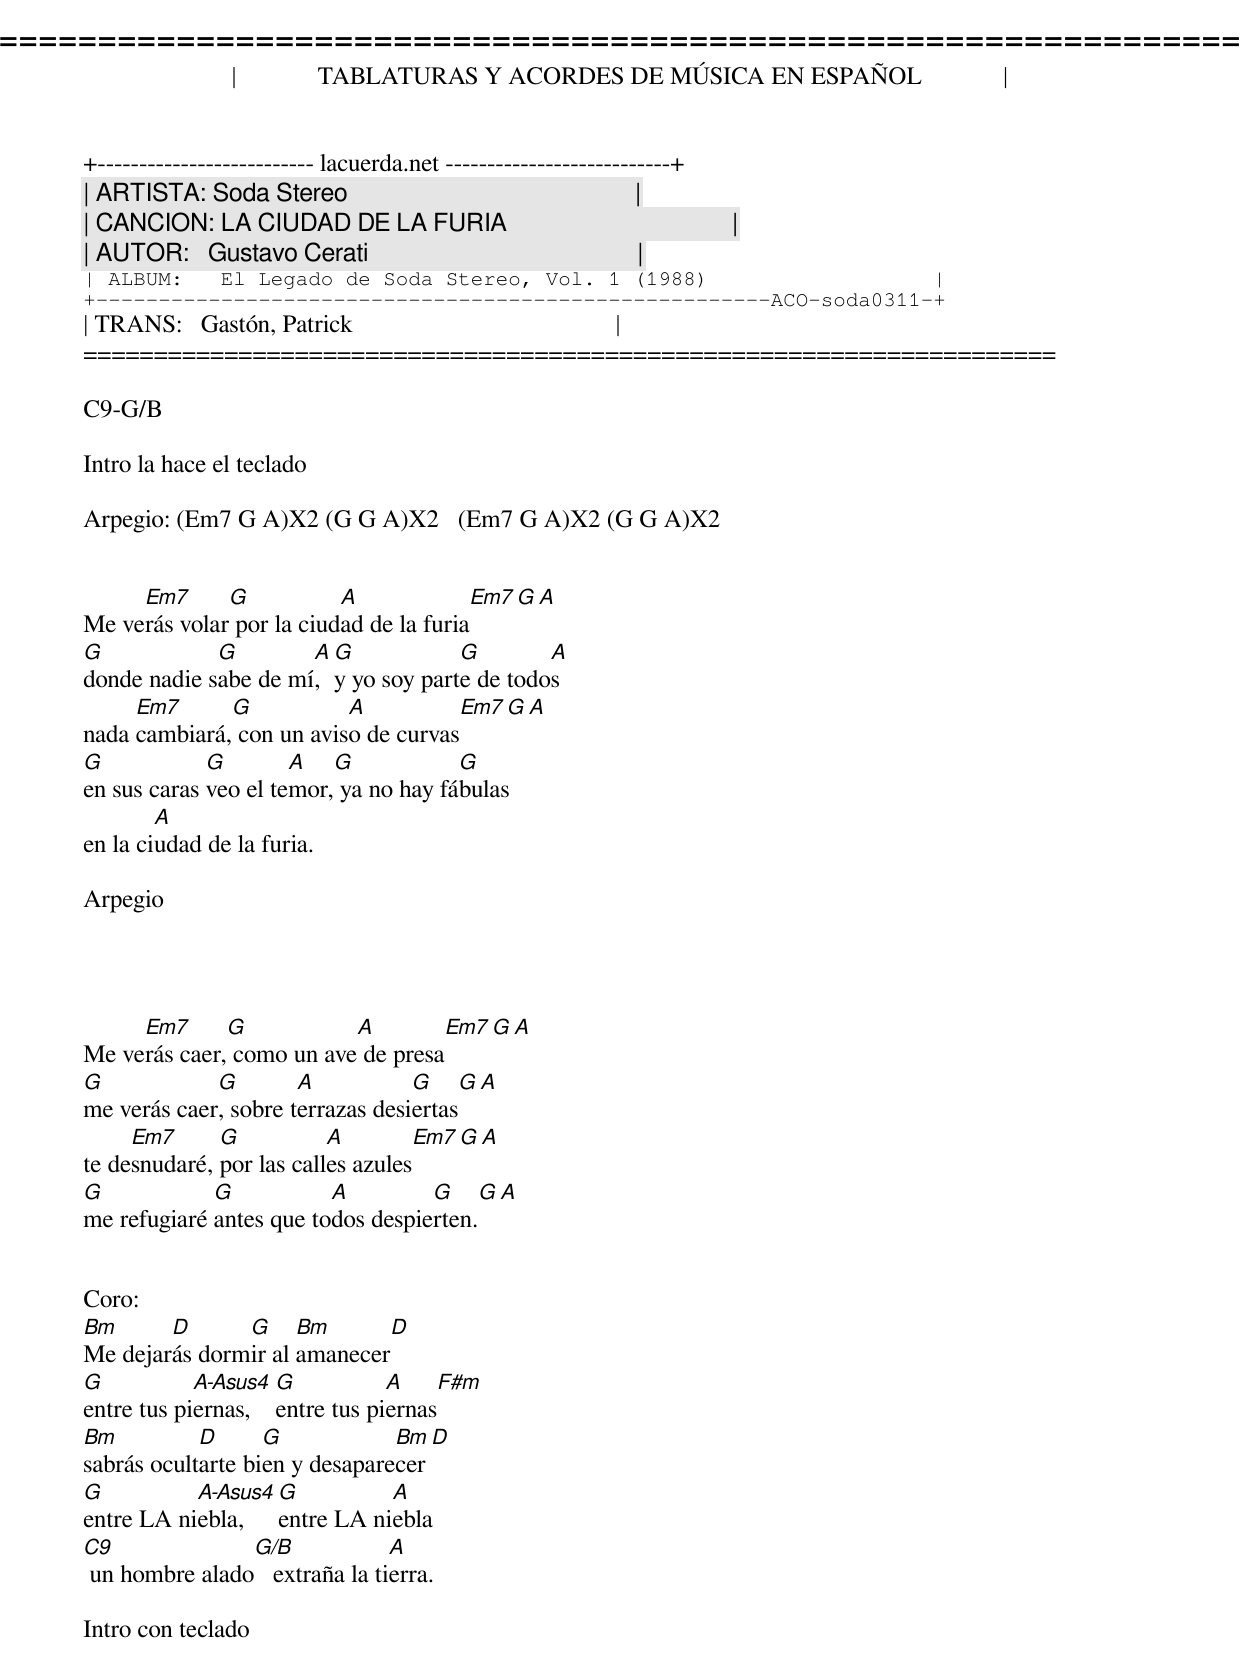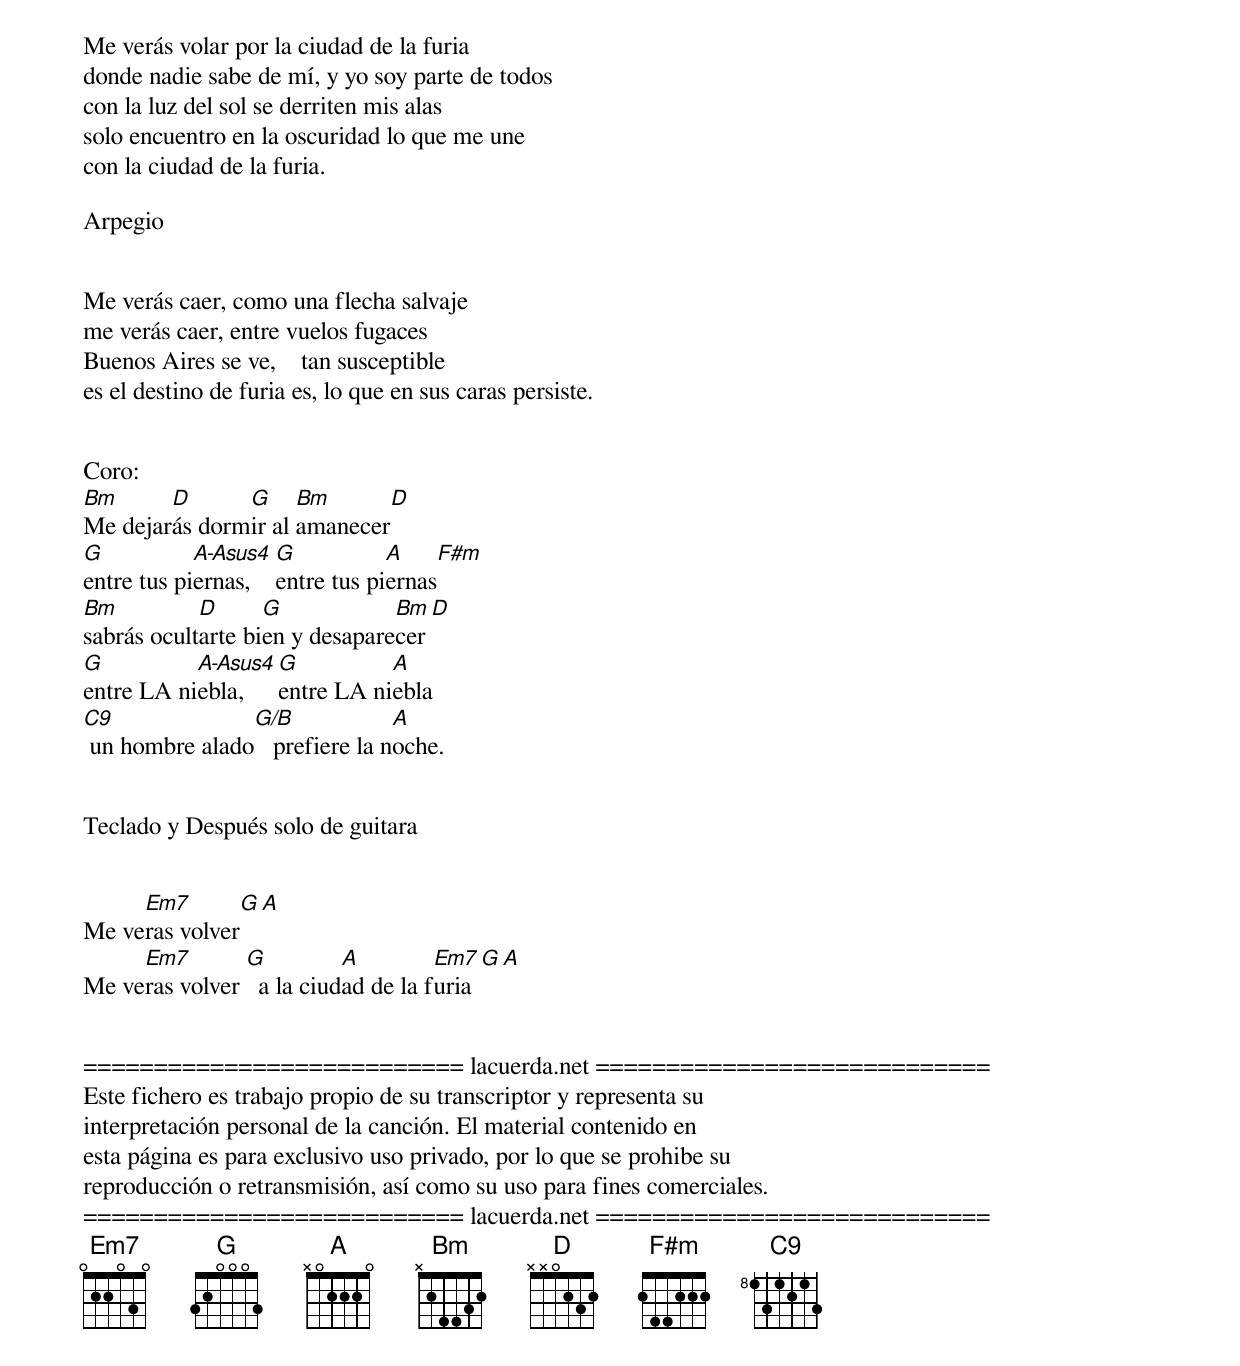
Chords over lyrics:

=====================================================================
|             TABLATURAS Y ACORDES DE MÚSICA EN ESPAÑOL             |
+-------------------------- lacuerda.net ---------------------------+
| ARTISTA: Soda Stereo                                              |
| CANCION: LA CIUDAD DE LA FURIA                                    |
| AUTOR:   Gustavo Cerati                                           |
| ALBUM:   El Legado de Soda Stereo, Vol. 1 (1988)                  |
+------------------------------------------------------ACO-soda0311-+
| TRANS:   Gastón, Patrick                                          |
=====================================================================

C9-G/B

Intro la hace el teclado

Arpegio: (Em7 G A)X2 (G G A)X2   (Em7 G A)X2 (G G A)X2


     Em7      G           A             Em7 G A
Me verás volar por la ciudad de la furia
G            G        A  G            G        A
donde nadie sabe de mí,  y yo soy parte de todos
     Em7      G           A             Em7 G A
nada cambiará, con un aviso de curvas
G            G        A   G            G
en sus caras veo el temor, ya no hay fábulas
        A
en la ciudad de la furia.

Arpegio




     Em7      G           A             Em7 G A
Me verás caer, como un ave de presa
G            G        A           G            G        A
me verás caer, sobre terrazas desiertas
     Em7      G           A             Em7 G A
te desnudaré, por las calles azules
G            G           A         G            G        A
me refugiaré antes que todos despierten.


Coro:
Bm      D      G     Bm      D
Me dejarás dormir al amanecer
G           A-Asus4   G           A      F#m
entre tus piernas,    entre tus piernas
Bm          D      G            Bm      D
sabrás ocultarte bien y desaparecer
G          A-Asus4   G          A
entre LA niebla,     entre LA niebla
C9              G/B             A
 un hombre alado   extraña la tierra.

Intro con teclado



Me verás volar por la ciudad de la furia
donde nadie sabe de mí, y yo soy parte de todos
con la luz del sol se derriten mis alas
solo encuentro en la oscuridad lo que me une
con la ciudad de la furia.

Arpegio


Me verás caer, como una flecha salvaje
me verás caer, entre vuelos fugaces
Buenos Aires se ve,    tan susceptible
es el destino de furia es, lo que en sus caras persiste.


Coro:
Bm      D      G     Bm      D
Me dejarás dormir al amanecer
G           A-Asus4   G           A      F#m
entre tus piernas,    entre tus piernas
Bm          D      G            Bm      D
sabrás ocultarte bien y desaparecer
G          A-Asus4   G          A
entre LA niebla,     entre LA niebla
C9              G/B             A
 un hombre alado   prefiere la noche.


Teclado y Después solo de guitara


     Em7        G A
Me veras volver
     Em7        G          A         Em7  G A
Me veras volver   a la ciudad de la furia


=========================== lacuerda.net ============================
Este fichero es trabajo propio de su transcriptor y representa su
interpretación personal de la canción. El material contenido en
esta página es para exclusivo uso privado, por lo que se prohibe su
reproducción o retransmisión, así como su uso para fines comerciales.
=========================== lacuerda.net ============================
